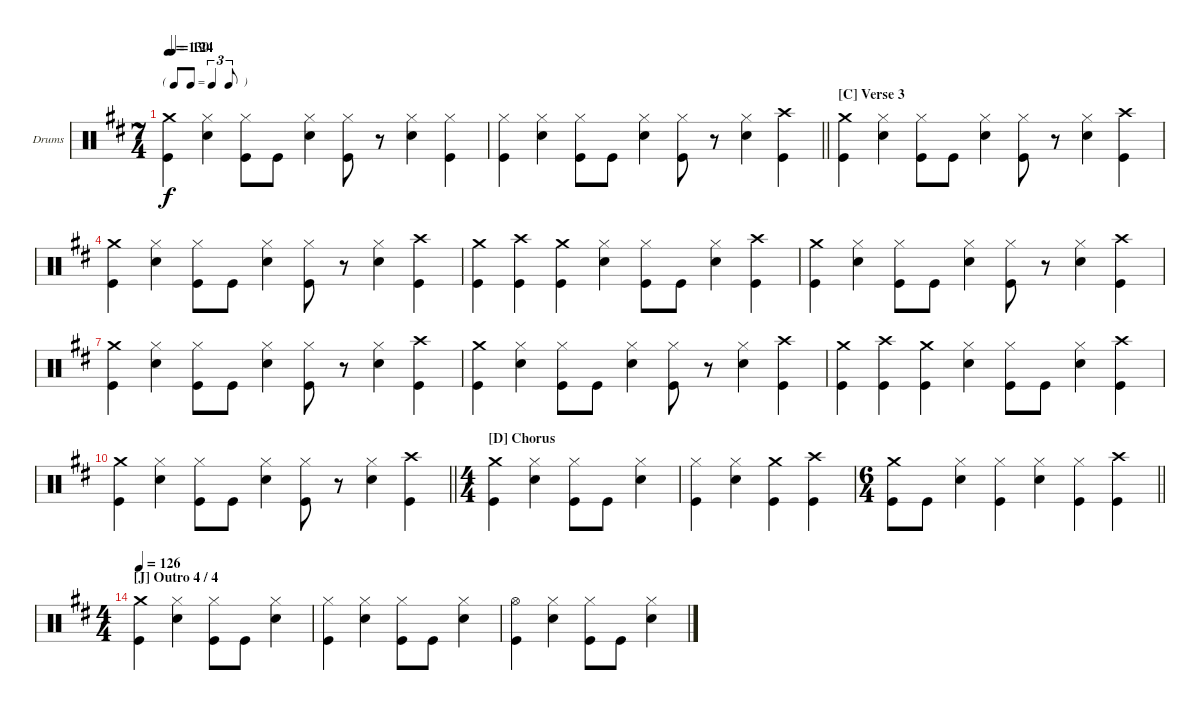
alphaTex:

\bracketExtendMode nobrackets
\firstSystemTrackNameOrientation horizontal
\otherSystemsTrackNameOrientation horizontal
\defaultBarNumberDisplay FirstOfSystem
\track ("Drumkit" "Drums") {instrument percussion}
\staff {score}
\articulation defaults
\ts (7 4)
\beaming (8 6 4 4)
\tf triplet8th
\tempo 130
\tempo (124 0.0125)
\clef neutral
\ks d
("Crash medium (hit)" "Kick (hit)").4{dy f} ("Hi-Hat (closed)" "Snare (hit) 2").4 ("Hi-Hat (closed)" "Kick (hit)").8 "Kick (hit)".8 ("Hi-Hat (closed)" "Snare (hit) 2").4 ("Hi-Hat (closed)" "Kick (hit)").8 r.8 ("Hi-Hat (closed)" "Snare (hit) 2").4 ("Kick (hit)" "Hi-Hat (closed)").4 |
\barLineRight lightlight
("Kick (hit)" "Hi-Hat (closed)").4 ("Hi-Hat (closed)" "Snare (hit) 2").4 ("Hi-Hat (closed)" "Kick (hit)").8 "Kick (hit)".8 ("Hi-Hat (closed)" "Snare (hit) 2").4 ("Hi-Hat (closed)" "Kick (hit)").8 r.8 ("Hi-Hat (closed)" "Snare (hit) 2").4 ("Kick (hit)" "Crash high (hit)").4 |
\section ("C" "Verse 3")
\scale
0.276119 ("Kick (hit)" "Crash medium (hit)").4 ("Hi-Hat (closed)" "Snare (hit) 2").4 ("Hi-Hat (closed)" "Kick (hit)").8 "Kick (hit)".8 ("Hi-Hat (closed)" "Snare (hit) 2").4 ("Hi-Hat (closed)" "Kick (hit)").8 r.8 ("Hi-Hat (closed)" "Snare (hit) 2").4 ("Kick (hit)" "Crash high (hit)").4 |
\scale
0.248369 ("Kick (hit)" "Crash medium (hit)").4 ("Hi-Hat (closed)" "Snare (hit) 2").4 ("Hi-Hat (closed)" "Kick (hit)").8 "Kick (hit)".8 ("Hi-Hat (closed)" "Snare (hit) 2").4 ("Hi-Hat (closed)" "Kick (hit)").8 r.8 ("Hi-Hat (closed)" "Snare (hit) 2").4 ("Crash high (hit)" "Kick (hit)").4 |
\scale
0.199326 ("Crash medium (hit)" "Kick (hit)").4 ("Crash high (hit)" "Kick (hit)").4 ("Crash medium (hit)" "Kick (hit)").4 ("Hi-Hat (closed)" "Snare (hit) 2").4 ("Hi-Hat (closed)" "Kick (hit)").8 "Kick (hit)".8 ("Hi-Hat (closed)" "Snare (hit) 2").4 ("Crash high (hit)" "Kick (hit)").4 |
\scale
0.276119 ("Crash medium (hit)" "Kick (hit)").4 ("Hi-Hat (closed)" "Snare (hit) 2").4 ("Hi-Hat (closed)" "Kick (hit)").8 "Kick (hit)".8 ("Hi-Hat (closed)" "Snare (hit) 2").4 ("Hi-Hat (closed)" "Kick (hit)").8 r.8 ("Hi-Hat (closed)" "Snare (hit) 2").4 ("Crash high (hit)" "Kick (hit)").4 |
\scale
0.276119 ("Crash medium (hit)" "Kick (hit)").4 ("Hi-Hat (closed)" "Snare (hit) 2").4 ("Hi-Hat (closed)" "Kick (hit)").8 "Kick (hit)".8 ("Hi-Hat (closed)" "Snare (hit) 2").4 ("Hi-Hat (closed)" "Kick (hit)").8 r.8 ("Hi-Hat (closed)" "Snare (hit) 2").4 ("Crash high (hit)" "Kick (hit)").4 |
\scale
0.240044 ("Crash medium (hit)" "Kick (hit)").4 ("Hi-Hat (closed)" "Snare (hit) 2").4 ("Hi-Hat (closed)" "Kick (hit)").8 "Kick (hit)".8 ("Hi-Hat (closed)" "Snare (hit) 2").4 ("Hi-Hat (closed)" "Kick (hit)").8 r.8 ("Hi-Hat (closed)" "Snare (hit) 2").4 ("Crash high (hit)" "Kick (hit)").4 |
\scale
0.207631 ("Crash medium (hit)" "Kick (hit)").4 ("Crash high (hit)" "Kick (hit)").4 ("Crash medium (hit)" "Kick (hit)").4 ("Hi-Hat (closed)" "Snare (hit) 2").4 ("Hi-Hat (closed)" "Kick (hit)").8 "Kick (hit)".8 ("Hi-Hat (closed)" "Snare (hit) 2").4 ("Crash high (hit)" "Kick (hit)").4 |
\scale
0.276119
\barLineRight lightlight
("Crash medium (hit)" "Kick (hit)").4 ("Hi-Hat (closed)" "Snare (hit) 2").4 ("Hi-Hat (closed)" "Kick (hit)").8 "Kick (hit)".8 ("Hi-Hat (closed)" "Snare (hit) 2").4 ("Hi-Hat (closed)" "Kick (hit)").8 r.8 ("Hi-Hat (closed)" "Snare (hit) 2").4 ("Kick (hit)" "Crash high (hit)").4 |
\ts (4 4)
\beaming (8 2 2 2 2)
\section ("D" "Chorus")
("Kick (hit)" "Crash medium (hit)").4 ("Hi-Hat (closed)" "Snare (hit) 2").4 ("Hi-Hat (closed)" "Kick (hit)").8 "Kick (hit)".8 ("Hi-Hat (closed)" "Snare (hit) 2").4 |
("Hi-Hat (closed)" "Kick (hit)").4 ("Hi-Hat (closed)" "Snare (hit) 2").4 ("Crash medium (hit)" "Kick (hit)").4 ("Crash high (hit)" "Kick (hit)").4 |
\ts (6 4)
\beaming (8 6 6)
\barLineRight lightlight
("Kick (hit)" "Crash medium (hit)").8 "Kick (hit)".8 ("Hi-Hat (closed)" "Snare (hit) 2").4 ("Hi-Hat (closed)" "Kick (hit)").4 ("Hi-Hat (closed)" "Snare (hit) 2").4 ("Kick (hit)" "Hi-Hat (closed)").4 ("Crash high (hit)" "Kick (hit)").4 |
\ts (4 4)
\beaming (8 2 2 2 2)
\section ("J" "Outro 4 / 4")
\tempo 126
("Kick (hit)" "Crash medium (hit)").4 ("Hi-Hat (closed)" "Snare (hit) 2").4 ("Hi-Hat (closed)" "Kick (hit)").8 "Kick (hit)".8 ("Hi-Hat (closed)" "Snare (hit) 2").4 |
("Hi-Hat (closed)" "Kick (hit)").4 ("Hi-Hat (closed)" "Snare (hit) 2").4 ("Hi-Hat (closed)" "Kick (hit)").8 "Kick (hit)".8 ("Hi-Hat (closed)" "Snare (hit) 2").4 |
("Kick (hit)" "Hi-Hat (open)").4 ("Hi-Hat (closed)" "Snare (hit) 2").4 ("Hi-Hat (closed)" "Kick (hit)").8 "Kick (hit)".8 ("Hi-Hat (closed)" "Snare (hit) 2").4
